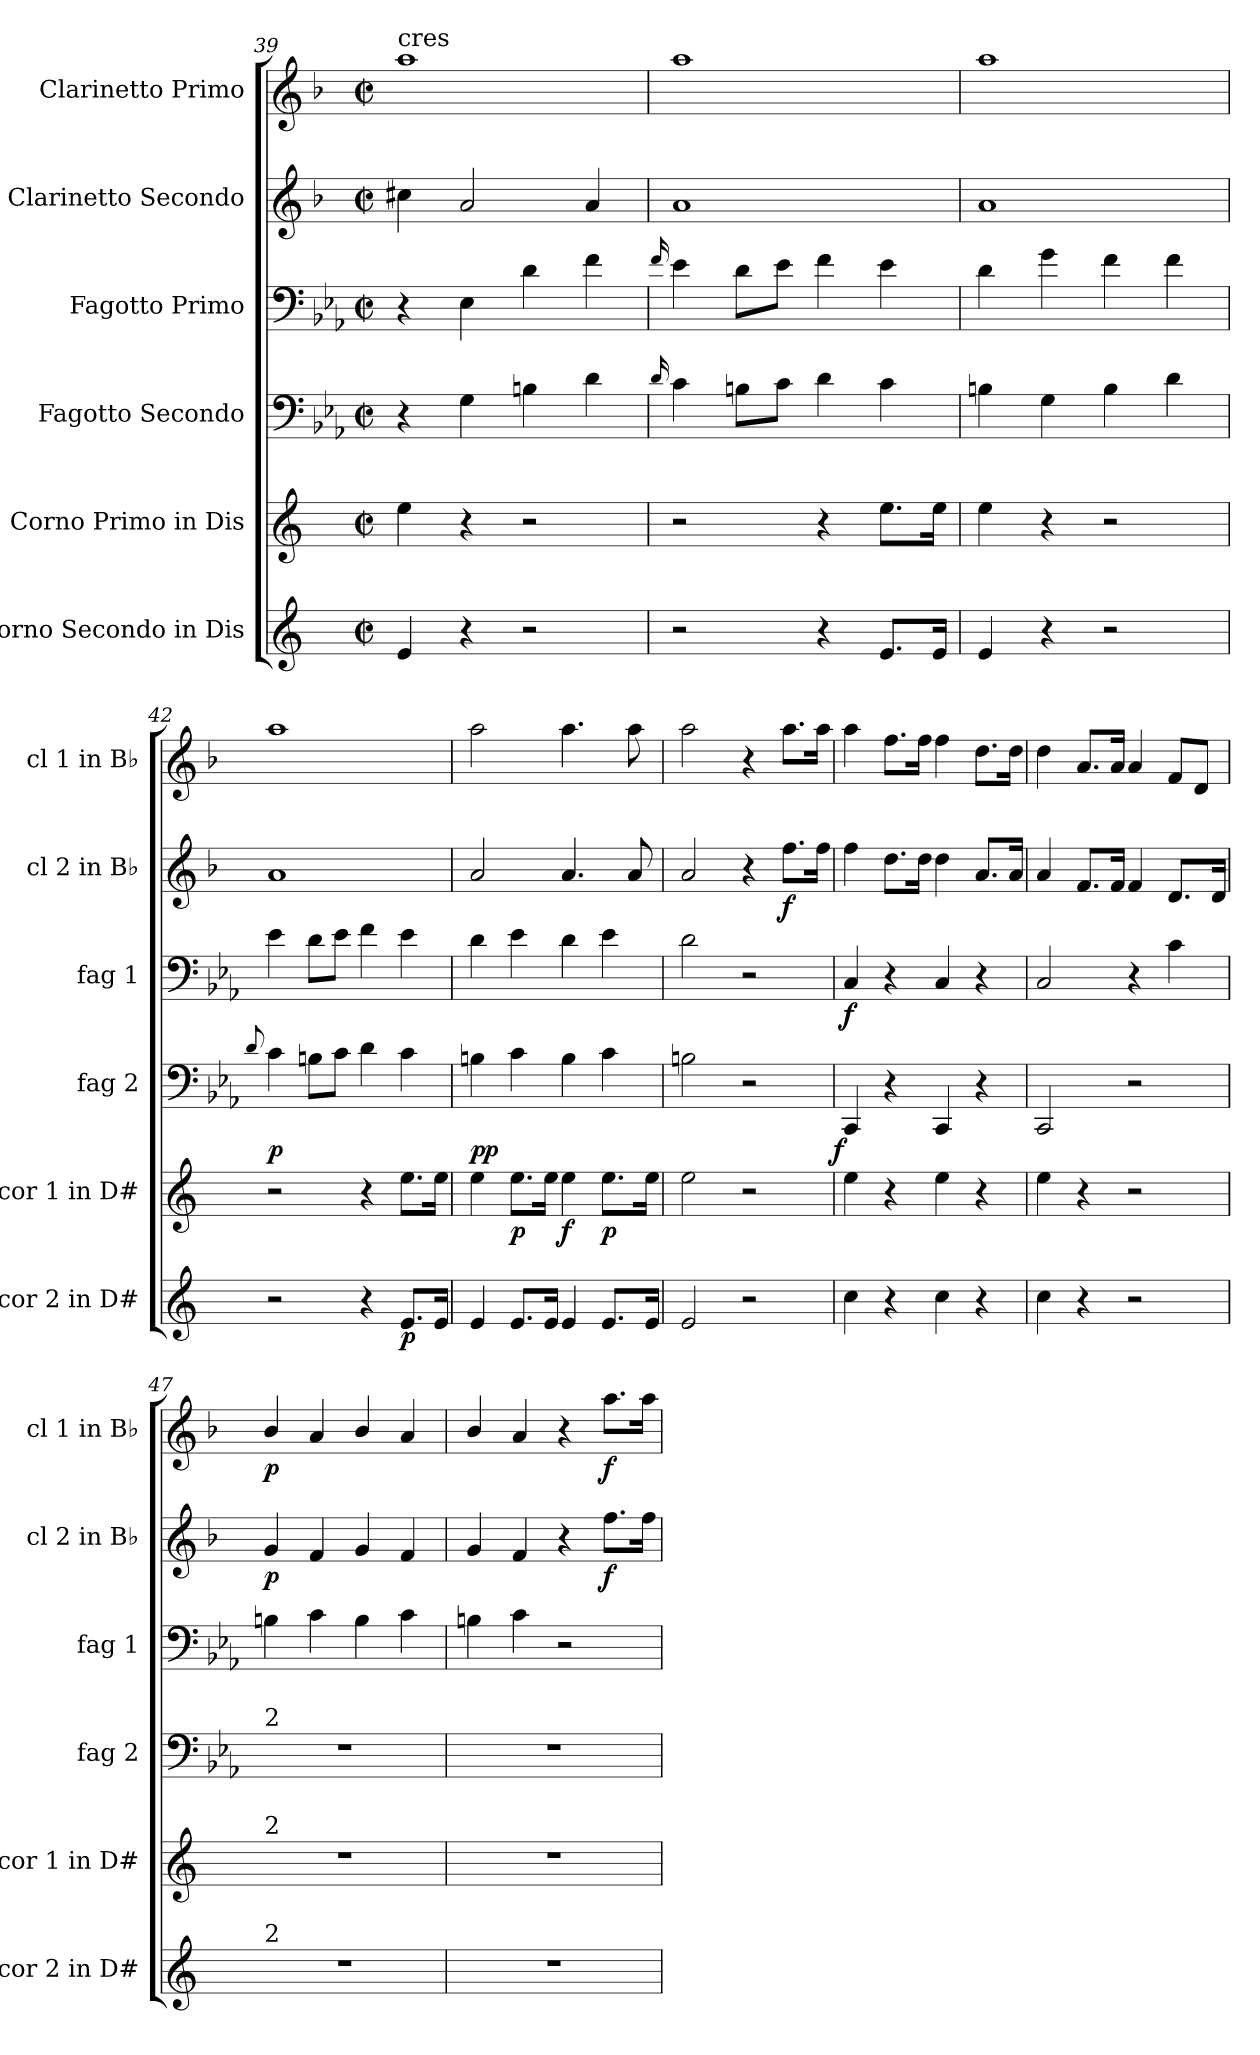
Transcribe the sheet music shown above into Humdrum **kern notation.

**kern	**dynam	**kern	**dynam	**kern	**dynam	**kern	**dynam	**kern	**dynam	**kern	**dynam
*part6	*part6	*part5	*part5	*part4	*part4	*part3	*part3	*part2	*part2	*part1	*part1
*staff6	*staff6	*staff5	*staff5	*staff4	*staff4	*staff3	*staff3	*staff2	*staff2	*staff1	*staff1
*I"Corno Secondo in Dis	*	*I"Corno Primo in Dis	*	*I"Fagotto Secondo	*	*I"Fagotto Primo	*	*I"Clarinetto Secondo	*	*I"Clarinetto Primo	*
*I'cor 2 in D#	*	*I'cor 1 in D#	*	*I'fag 2	*	*I'fag 1	*	*I'cl 2 in B♭	*	*I'cl 1 in B♭	*
*clefG2	*	*clefG2	*	*clefF4	*	*clefF4	*	*clefG2	*	*clefG2	*
*ITrd5c9	*	*ITrd5c9	*	*	*	*	*	*ITrd1c2	*	*ITrd1c2	*
*k[b-e-a-]	*	*k[b-e-a-]	*	*k[b-e-a-]	*	*k[b-e-a-]	*	*k[b-e-a-]	*	*k[b-e-a-]	*
*c:	*	*c:	*	*c:	*	*c:	*	*c:	*	*c:	*
*M2/2	*	*M2/2	*	*M2/2	*	*M2/2	*	*M2/2	*	*M2/2	*
*met(c|)	*	*met(c|)	*	*met(c|)	*	*met(c|)	*	*met(c|)	*	*met(c|)	*
=39	=39	=39	=39	=39	=39	=39	=39	=39	=39	=39	=39
!	!	!	!	!	!	!	!	!	!	!LO:TX:t=cres	!
4G/	.	4g\	.	4r	.	4r	.	4bn\	.	1gg\	.
4r	.	4r	.	4G\	.	4E-\	.	2g/	.	.	.
2r	.	2r	.	4Bn\	.	4d\	.	.	.	.	.
.	.	.	.	4d\	.	4f\	.	4g/	.	.	.
=40	=40	=40	=40	=40	=40	=40	=40	=40	=40	=40	=40
.	.	.	.	16qqd/	.	16qqf/	.	.	.	.	.
2r	.	2r	.	4c\	.	4e-\	.	1g/	.	1gg\	.
.	.	.	.	8Bn\L	.	8d\L	.	.	.	.	.
.	.	.	.	8c\J	.	8e-\J	.	.	.	.	.
4r	.	4r	.	4d\	.	4f\	.	.	.	.	.
8.G/L	.	8.g\L	.	4c\	.	4e-\	.	.	.	.	.
16G/Jk	.	16g\Jk	.	.	.	.	.	.	.	.	.
=41	=41	=41	=41	=41	=41	=41	=41	=41	=41	=41	=41
4G/	.	4g\	.	4Bn\	.	4d\	.	1g/	.	1gg\	.
4r	.	4r	.	4G\	.	4g\	.	.	.	.	.
2r	.	2r	.	4B\	.	4f\	.	.	.	.	.
.	.	.	.	4d\	.	4f\	.	.	.	.	.
=42	=42	=42	=42	=42	=42	=42	=42	=42	=42	=42	=42
.	.	.	.	8qqd/	.	.	.	.	.	.	.
2r	.	2r	.	4c\	p	4e-\	.	1g/	.	1gg\	.
.	.	.	.	8Bn\L	.	8d\L	.	.	.	.	.
.	.	.	.	8c\J	.	8e-\J	.	.	.	.	.
4r	.	4r	.	4d\	.	4f\	.	.	.	.	.
8.G/L	p	8.g\L	.	4c\	.	4e-\	.	.	.	.	.
16G/Jk	.	16g\Jk	.	.	.	.	.	.	.	.	.
=43	=43	=43	=43	=43	=43	=43	=43	=43	=43	=43	=43
4G/	.	4g\	.	4Bn\	pp	4d\	.	2g/	.	2gg\	.
8.G/L	.	8.g\L	p	4c\	.	4e-\	.	.	.	.	.
16G/Jk	.	16g\Jk	.	.	.	.	.	.	.	.	.
4G/	.	4g\	f	4B\	.	4d\	.	4.g/	.	4.gg\	.
8.G/L	.	8.g\L	p	4c\	.	4e-\	.	.	.	.	.
.	.	.	.	.	.	.	.	8g/	.	8gg\	.
16G/Jk	.	16g\Jk	.	.	.	.	.	.	.	.	.
=44	=44	=44	=44	=44	=44	=44	=44	=44	=44	=44	=44
2G/	.	2g\	.	2Bn\	.	2d\	.	2g/	.	2gg\	.
2r	.	2r	.	2r	.	2r	.	4r	.	4r	.
.	.	.	.	.	.	.	.	8.ee-\L	f	8.gg\L	.
.	.	.	.	.	.	.	.	16ee-\Jk	.	16gg\Jk	.
=45	=45	=45	=45	=45	=45	=45	=45	=45	=45	=45	=45
!	!	!	!	!	!LO:DY:rj	!	!	!	!	!	!
4e-\	.	4g\	.	4CC/	f.	4C/	f	4ee-\	.	4gg\	.
4r	.	4r	.	4r	.	4r	.	8.cc\L	.	8.ee-\L	.
.	.	.	.	.	.	.	.	16cc\Jk	.	16ee-\Jk	.
4e-\	.	4g\	.	4CC/	.	4C/	.	4cc\	.	4ee-\	.
4r	.	4r	.	4r	.	4r	.	8.g/L	.	8.cc\L	.
.	.	.	.	.	.	.	.	16g/Jk	.	16cc\Jk	.
=46	=46	=46	=46	=46	=46	=46	=46	=46	=46	=46	=46
4e-\	.	4g\	.	2CC/	.	2C/	.	4g/	.	4cc\	.
4r	.	4r	.	.	.	.	.	8.e-/L	.	8.g/L	.
.	.	.	.	.	.	.	.	16e-/Jk	.	16g/Jk	.
2r	.	2r	.	2r	.	4r	.	4e-/	.	4g/	.
.	.	.	.	.	.	4c\	.	8.c/L	.	8e-/L	.
.	.	.	.	.	.	.	.	.	.	8c/J	.
.	.	.	.	.	.	.	.	16c/Jk	.	.	.
=47	=47	=47	=47	=47	=47	=47	=47	=47	=47	=47	=47
!	!	!	!	!LO:TX:a:t=2	!	!	!	!	!	!	!
!	!	!LO:TX:a:t=2	!	!	!	!	!	!	!	!	!
!LO:TX:a:t=2	!	!	!	!	!	!	!	!	!	!	!
1r	.	1r	.	1r	.	4Bn\	.	4f/	p	4a-/	p
.	.	.	.	.	.	4c\	.	4e-/	.	4g/	.
.	.	.	.	.	.	4B\	.	4f/	.	4a-/	.
.	.	.	.	.	.	4c\	.	4e-/	.	4g/	.
=48	=48	=48	=48	=48	=48	=48	=48	=48	=48	=48	=48
1r	.	1r	.	1r	.	4Bn\	.	4f/	.	4a-/	.
.	.	.	.	.	.	4c\	.	4e-/	.	4g/	.
.	.	.	.	.	.	2r	.	4r	.	4r	.
.	.	.	.	.	.	.	.	8.ee-\L	f	8.gg\L	f
.	.	.	.	.	.	.	.	16ee-\Jk	.	16gg\Jk	.
=	=	=	=	=	=	=	=	=	=	=	=
*-	*-	*-	*-	*-	*-	*-	*-	*-	*-	*-	*-
